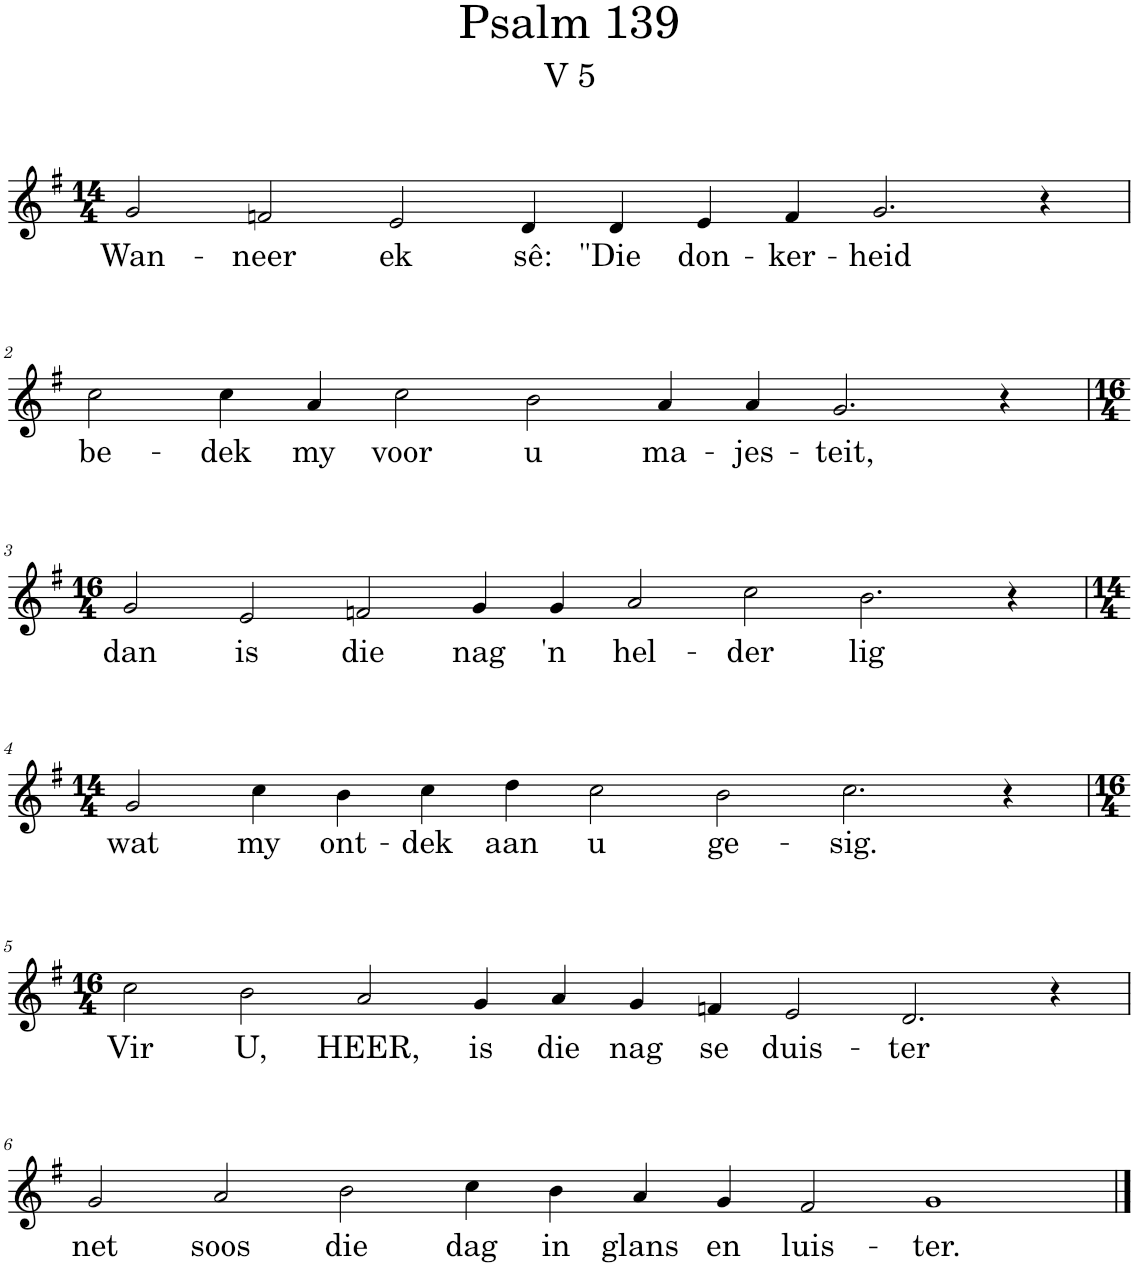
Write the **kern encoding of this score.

**kern	**text
*part1	*part1
*staff1	*staff1
*I"Pipe Organ	*
*I'Org.	*
*clefG2	*
*k[f#]	*
*M14/4	*
=1	=1
!	!LO:LY:b
2g/	Wan-
!	!LO:LY:b
2fn/	-neer
!	!LO:LY:b
2e/	ek
!	!LO:LY:b
4d/	sê:
!	!LO:LY:b
4d/	"Die
!	!LO:LY:b
4e/	don-
!	!LO:LY:b
4f/	-ker-
!	!LO:LY:b
2.g/	-heid
4r	.
!!LO:LB:g=z
=2	=2
!	!LO:LY:b
2cc\	be-
!	!LO:LY:b
4cc\	-dek
!	!LO:LY:b
4a/	my
!	!LO:LY:b
2cc\	voor
!	!LO:LY:b
2b\	u
!	!LO:LY:b
4a/	ma-
!	!LO:LY:b
4a/	-jes-
!	!LO:LY:b
2.g/	-teit,
4r	.
!!LO:LB:g=z
=3	=3
*M16/4	*
!	!LO:LY:b
2g/	dan
!	!LO:LY:b
2e/	is
!	!LO:LY:b
2fn/	die
!	!LO:LY:b
4g/	nag
!	!LO:LY:b
4g/	'n
!	!LO:LY:b
2a/	hel-
!	!LO:LY:b
2cc\	-der
!	!LO:LY:b
2.b\	lig
4r	.
!!LO:LB:g=z
=4	=4
*M14/4	*
!	!LO:LY:b
2g/	wat
!	!LO:LY:b
4cc\	my
!	!LO:LY:b
4b\	ont-
!	!LO:LY:b
4cc\	-dek
!	!LO:LY:b
4dd\	aan
!	!LO:LY:b
2cc\	u
!	!LO:LY:b
2b\	ge-
!	!LO:LY:b
2.cc\	-sig.
4r	.
!!LO:LB:g=z
=5	=5
*M16/4	*
!	!LO:LY:b
2cc\	Vir
!	!LO:LY:b
2b\	U,
!	!LO:LY:b
2a/	HEER,
!	!LO:LY:b
4g/	is
!	!LO:LY:b
4a/	die
!	!LO:LY:b
4g/	nag
!	!LO:LY:b
4fn/	se
!	!LO:LY:b
2e/	duis-
!	!LO:LY:b
2.d/	-ter
4r	.
!!LO:LB:g=z
=6	=6
!	!LO:LY:b
2g/	net
!	!LO:LY:b
2a/	soos
!	!LO:LY:b
2b\	die
!	!LO:LY:b
4cc\	dag
!	!LO:LY:b
4b\	in
!	!LO:LY:b
4a/	glans
!	!LO:LY:b
4g/	en
!	!LO:LY:b
2f#/	luis-
!	!LO:LY:b
1g	-ter.
==	==
*-	*-
